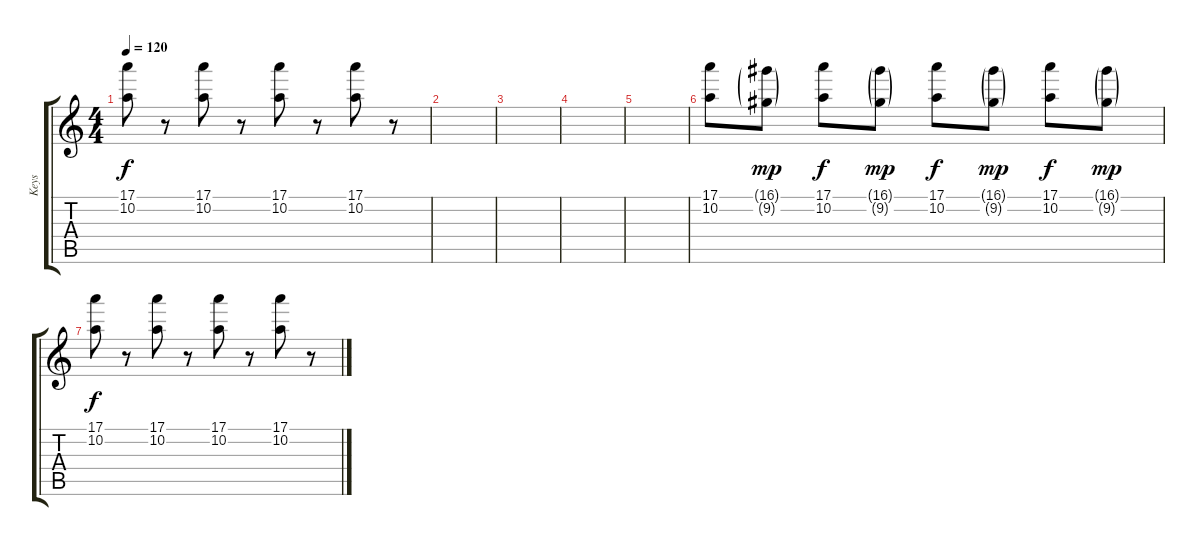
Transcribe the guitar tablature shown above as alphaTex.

\track ("Keys" "Keys") {instrument stringensemble1}
\staff {score tabs}
\tuning (E5 B4 G4 D4 A3 E3) {hide}
\ts (4 4)
\tempo 120
\clef g2
\ks c
(17.1 10.2).8{dy f} r.8 (17.1 10.2).8 r.8 (17.1 10.2).8 r.8 (17.1 10.2).8 r.8 |
|
|
|
|
(17.1 10.2).8 (16.1{g} 9.2{g}).8{dy mp} (17.1 10.2).8{dy f} (16.1{g} 9.2{g}).8{dy mp} (17.1 10.2).8{dy f} (16.1{g} 9.2{g}).8{dy mp} (17.1 10.2).8{dy f} (16.1{g} 9.2{g}).8{dy mp} |
(17.1 10.2).8{dy f} r.8 (17.1 10.2).8 r.8 (17.1 10.2).8 r.8 (17.1 10.2).8 r.8
